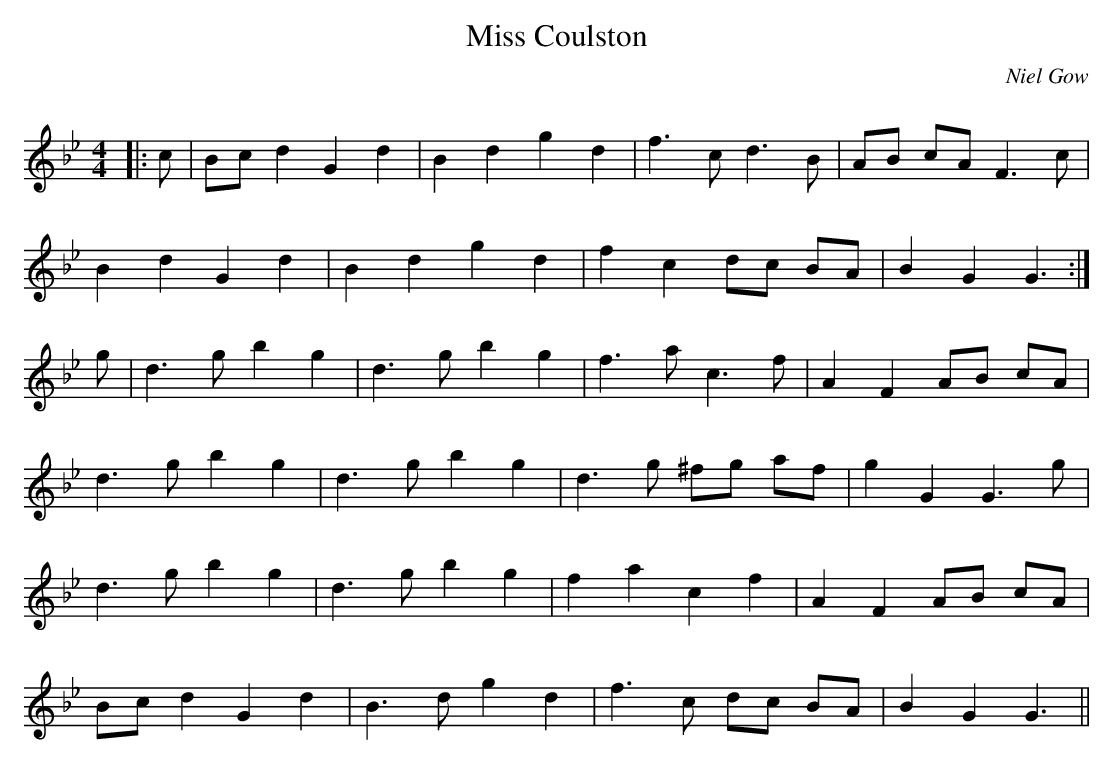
X:1
T: Miss Coulston
C:Niel Gow
Q: 232
K:Gm
M:4/4
L:1/8
|:c|Bc d2 G2 d2|B2 d2 g2 d2|f3c d3B|AB cA F3c|
B2 d2 G2 d2|B2 d2 g2 d2|f2 c2 dc BA|B2 G2 G3:|
g|d3g b2 g2|d3g b2 g2|f3a c3f|A2 F2 AB cA|
d3g b2 g2|d3g b2 g2|d3g ^fg af|g2 G2 G3g|
d3g b2 g2|d3g b2 g2|f2 a2 c2 f2|A2 F2 AB cA|
Bc d2 G2 d2|B3d g2 d2|f3c dc BA|B2 G2 G3||
